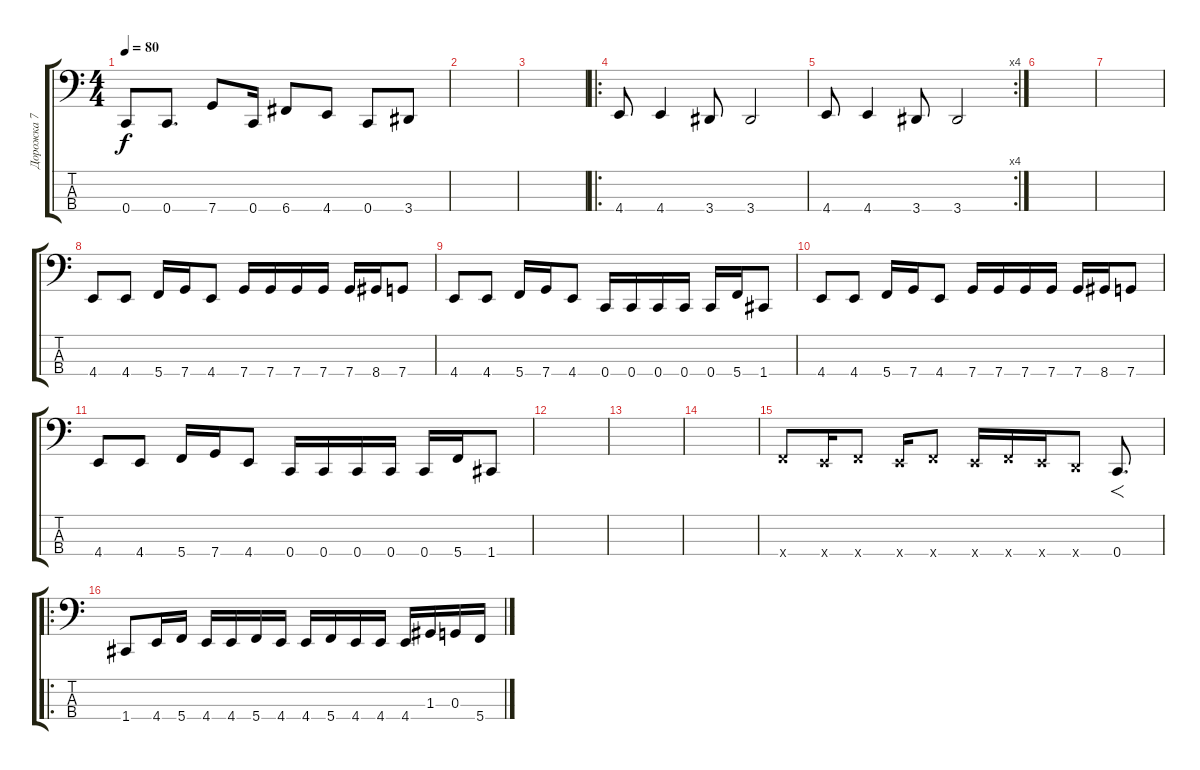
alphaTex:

\track ("Дорожка 7" "Дорожка 7") {instrument electricbassfinger}
\staff {score tabs}
\tuning (F2 C2 G1 C1) {hide}
\ts (4 4)
\tempo 80
\clef f4
\ks c
0.4.8{dy f} 0.4.8{d} 7.4.8 0.4.16 6.4.8 4.4.8 0.4.8 3.4.8 |
|
|
\ro
4.4.8 4.4.4 3.4.8 3.4.2 |
\rc 4
4.4.8 4.4.4 3.4.8 3.4.2 |
|
|
4.4.8 4.4.8 5.4.16 7.4.16 4.4.8 7.4.16 7.4.16 7.4.16 7.4.16 7.4.16 8.4.16 7.4.8 |
4.4.8 4.4.8 5.4.16 7.4.16 4.4.8 0.4.16 0.4.16 0.4.16 0.4.16 0.4.16 5.4.16 1.4.8 |
4.4.8 4.4.8 5.4.16 7.4.16 4.4.8 7.4.16 7.4.16 7.4.16 7.4.16 7.4.16 8.4.16 7.4.8 |
4.4.8 4.4.8 5.4.16 7.4.16 4.4.8 0.4.16 0.4.16 0.4.16 0.4.16 0.4.16 5.4.16 1.4.8 |
|
|
|
5.4{x}.8 4.4{x}.16 5.4{x}.8 4.4{x}.16 5.4{x}.8 4.4{x}.16 5.4{x}.16 4.4{x}.16 2.4{x}.8 0.4.8{f d} |
\ro
1.4.8 4.4.16 5.4.16 4.4.16 4.4.16 5.4.16 4.4.16 4.4.16 5.4.16 4.4.16 4.4.16 4.4.16 1.3.16 0.3.16 5.4.16
